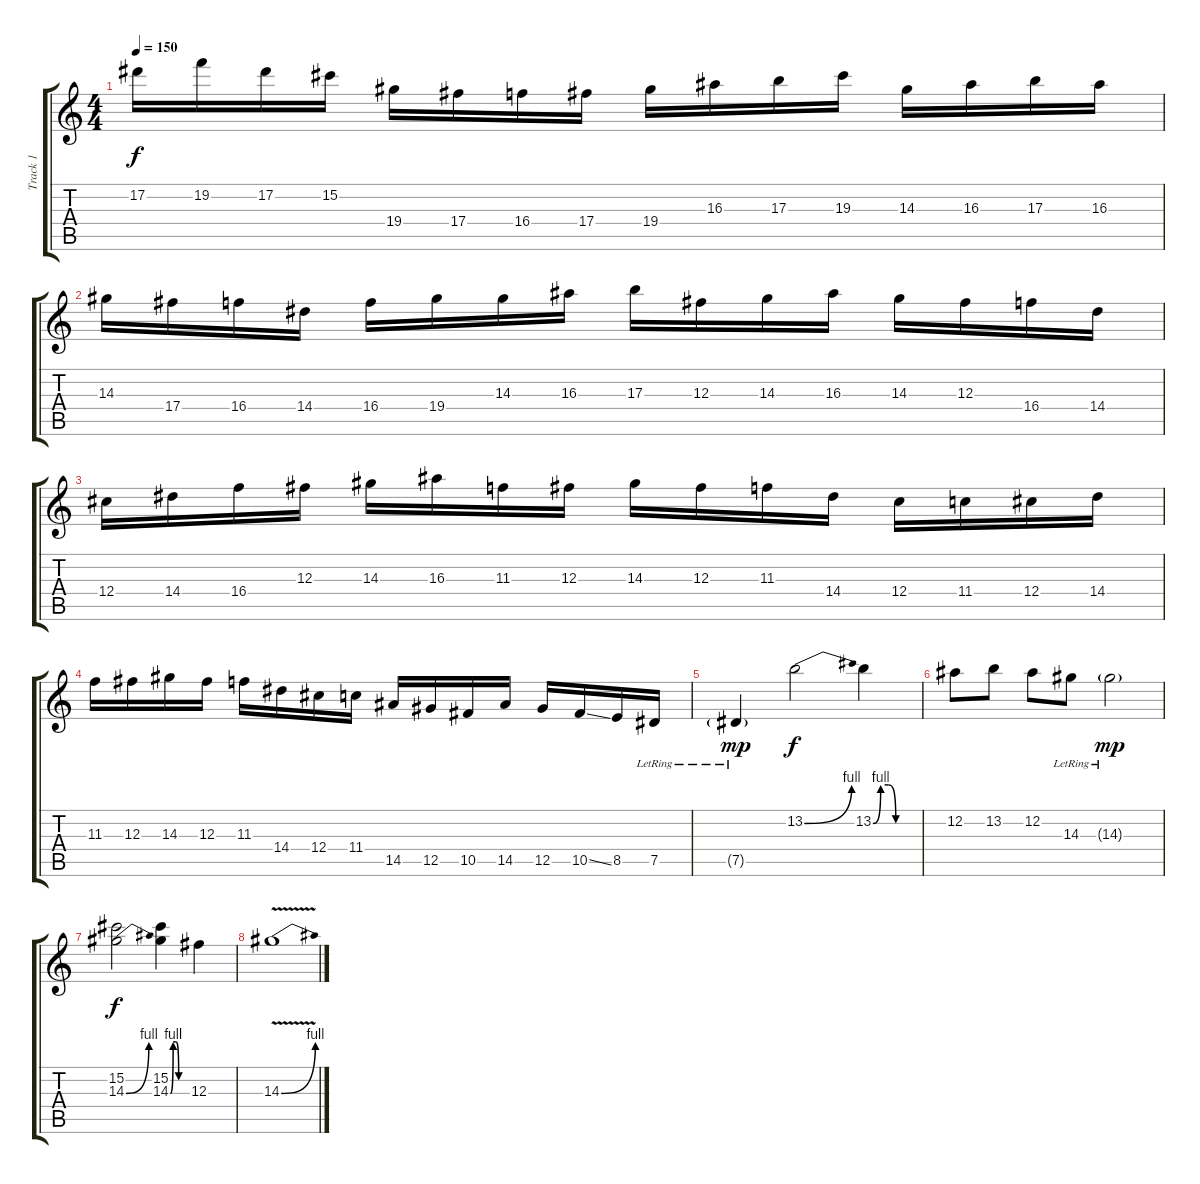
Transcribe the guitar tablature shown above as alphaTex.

\track ("Track 1" "Track 1") {instrument overdrivenguitar}
\staff {score tabs}
\tuning (Eb4 Bb3 Gb3 Db3 Ab2 Eb2) {hide}
\ts (4 4)
\tempo 150
\clef g2
\ks c
17.2.16{dy f} 19.2.16 17.2.16 15.2.16 19.4.16 17.4.16 16.4.16 17.4.16 19.4.16 16.3.16 17.3.16 19.3.16 14.3.16 16.3.16 17.3.16 16.3.16 |
14.3.16 17.4.16 16.4.16 14.4.16 16.4.16 19.4.16 14.3.16 16.3.16 17.3.16 12.3.16 14.3.16 16.3.16 14.3.16 12.3.16 16.4.16 14.4.16 |
12.4.16 14.4.16 16.4.16 12.3.16 14.3.16 16.3.16 11.3.16 12.3.16 14.3.16 12.3.16 11.3.16 14.4.16 12.4.16 11.4.16 12.4.16 14.4.16 |
11.3.16 12.3.16 14.3.16 12.3.16 11.3.16 14.4.16 12.4.16 11.4.16 14.5.16 12.5.16 10.5.16 14.5.16 12.5.16 10.5{ss}.16 8.5.16 7.5{lr}.16 |
7.5{g lr}.4{dy mp} 13.2{be (bend 0 0 60 4)}.2{dy f} 13.2{be (custom 0 0 10 4 20 4 30 0 60 0)}.4 |
12.2.8 13.2.8 12.2.8 14.3{lr}.8 14.3{g lr}.2{dy mp} |
(15.2 14.3{be (bend 0 0 60 4)}).2{dy f} (15.2 14.3{be (custom 0 0 10 4 20 4 30 0 60 0)}).4 12.3.4 |
14.3{be (bend 0 0 60 4) v}.1
